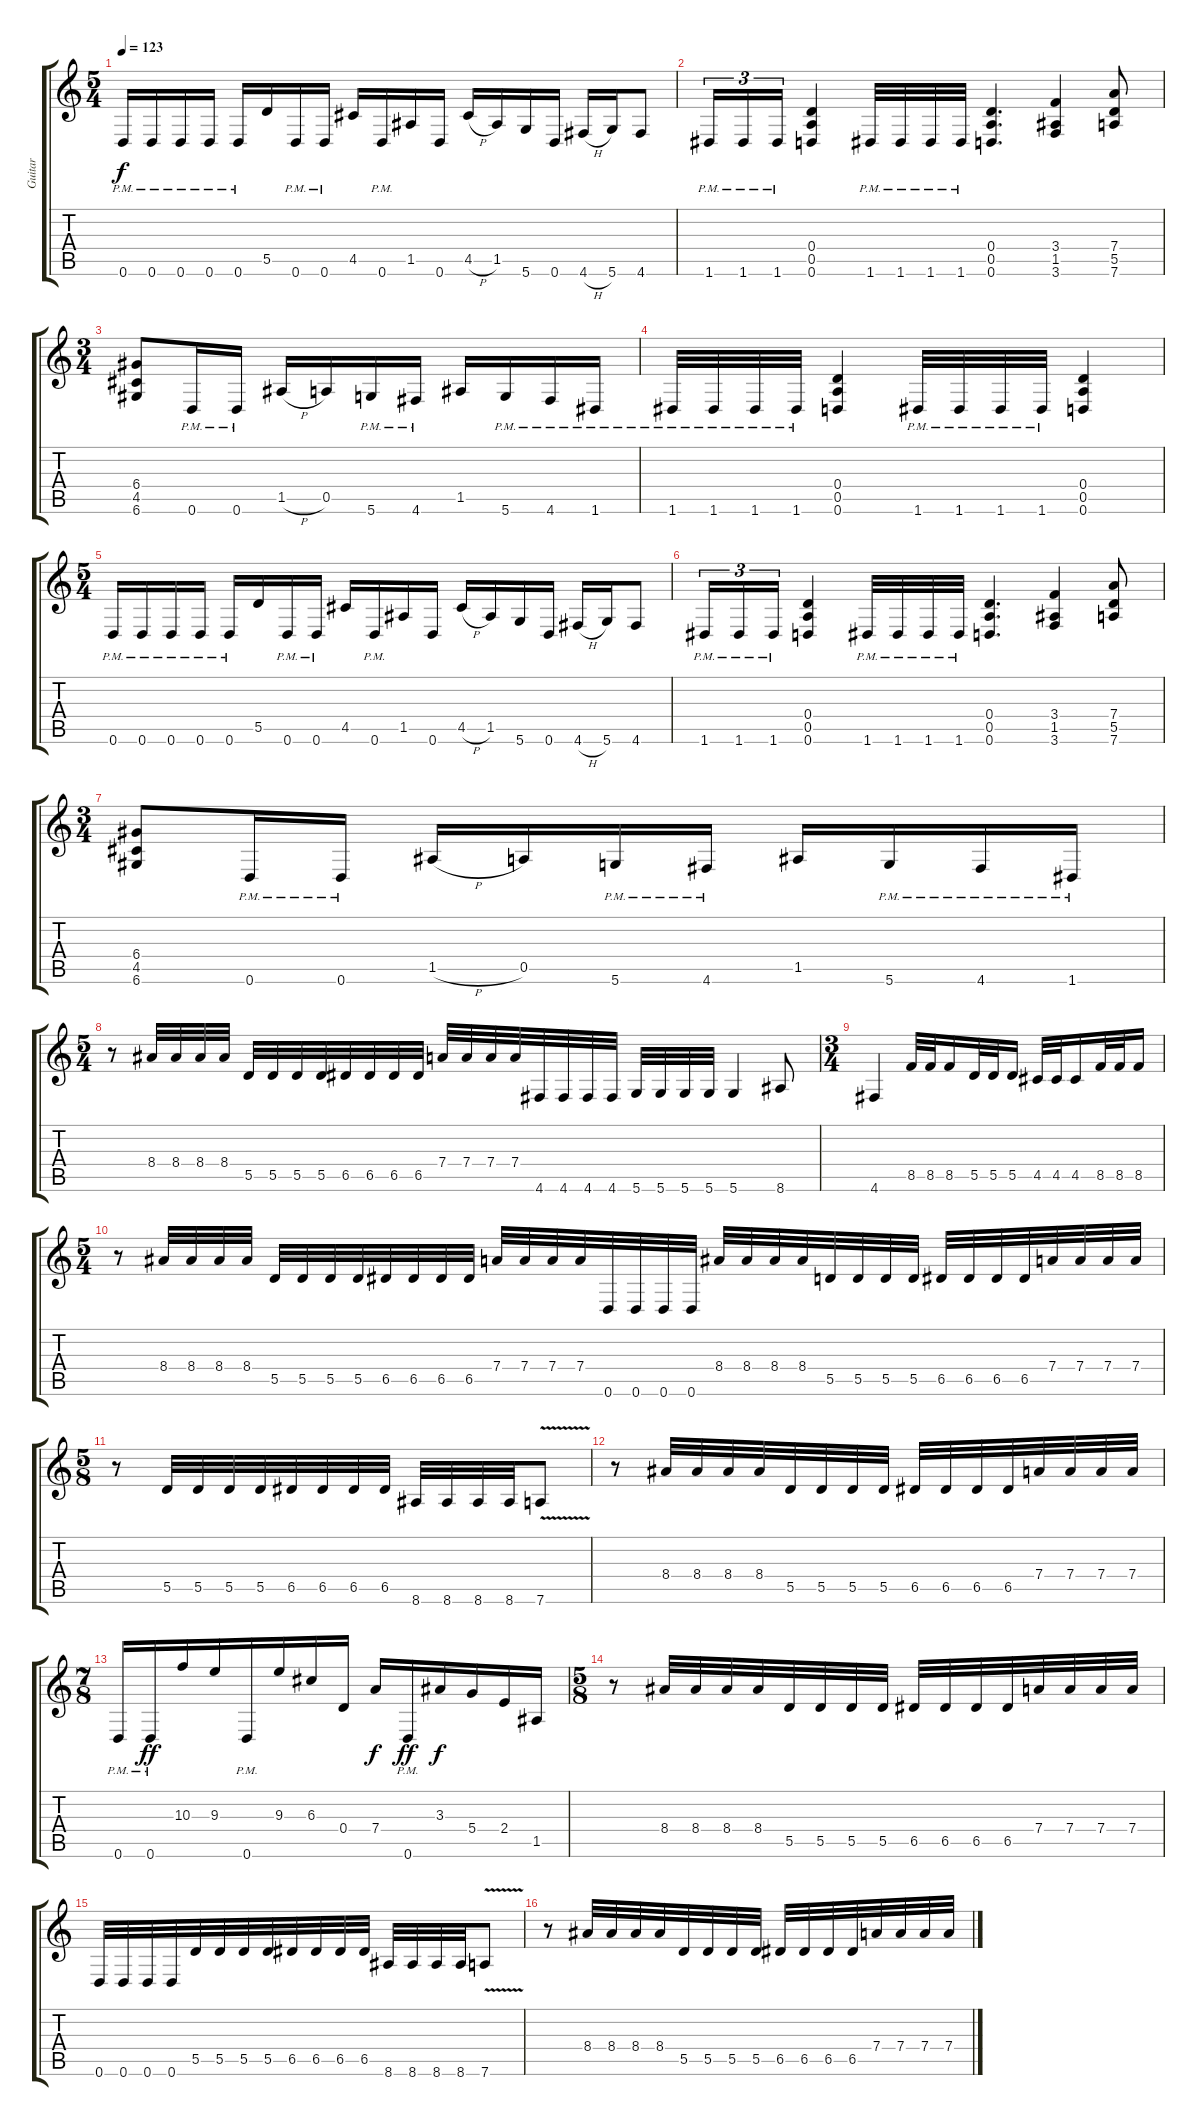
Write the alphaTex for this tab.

\track ("Guitar" "Guitar") {instrument distortionguitar}
\staff {score tabs}
\tuning (E4 B3 G3 D3 A2 D2) {hide}
\ts (5 4)
\tempo 123
\clef g2
\ks c
0.6{pm}.16{dy f} 0.6{pm}.16 0.6{pm}.16 0.6{pm}.16 0.6{pm}.16 5.5.16 0.6{pm}.16 0.6{pm}.16 4.5.16 0.6{pm}.16 1.5.16 0.6.16 4.5{h}.16 1.5.16 5.6.16 0.6.16 4.6{h}.16 5.6.16 4.6.8 |
1.6{pm}.16{tu (3 2)} 1.6{pm}.16{tu (3 2)} 1.6{pm}.16{tu (3 2)} (0.4 0.5 0.6).4 1.6{pm}.32 1.6{pm}.32 1.6{pm}.32 1.6{pm}.32 (0.4 0.5 0.6).4{d} (3.4 1.5 3.6).4 (7.4 5.5 7.6).8 |
\ts (3 4)
(6.4 4.5 6.6).8 0.6{pm}.16 0.6{pm}.16 1.5{h}.16 0.5.16 5.6{pm}.16 4.6{pm}.16 1.5.16 5.6{pm}.16 4.6{pm}.16 1.6{pm}.16 |
1.6{pm}.32 1.6{pm}.32 1.6{pm}.32 1.6{pm}.32 (0.4 0.5 0.6).4 1.6{pm}.32 1.6{pm}.32 1.6{pm}.32 1.6{pm}.32 (0.4 0.5 0.6).4 |
\ts (5 4)
0.6{pm}.16 0.6{pm}.16 0.6{pm}.16 0.6{pm}.16 0.6{pm}.16 5.5.16 0.6{pm}.16 0.6{pm}.16 4.5.16 0.6{pm}.16 1.5.16 0.6.16 4.5{h}.16 1.5.16 5.6.16 0.6.16 4.6{h}.16 5.6.16 4.6.8 |
1.6{pm}.16{tu (3 2)} 1.6{pm}.16{tu (3 2)} 1.6{pm}.16{tu (3 2)} (0.4 0.5 0.6).4 1.6{pm}.32 1.6{pm}.32 1.6{pm}.32 1.6{pm}.32 (0.4 0.5 0.6).4{d} (3.4 1.5 3.6).4 (7.4 5.5 7.6).8 |
\ts (3 4)
(6.4 4.5 6.6).8 0.6{pm}.16 0.6{pm}.16 1.5{h}.16 0.5.16 5.6{pm}.16 4.6{pm}.16 1.5.16 5.6{pm}.16 4.6{pm}.16 1.6{pm}.16 |
\ts (5 4)
r.8 8.4.32 8.4.32 8.4.32 8.4.32 5.5.32 5.5.32 5.5.32 5.5.32 6.5.32 6.5.32 6.5.32 6.5.32 7.4.32 7.4.32 7.4.32 7.4.32 4.6.32 4.6.32 4.6.32 4.6.32 5.6.32 5.6.32 5.6.32 5.6.32 5.6.4 8.6.8 |
\ts (3 4)
4.6.4 8.5.32 8.5.32 8.5.16 5.5.32 5.5.32 5.5.16 4.5.32 4.5.32 4.5.16 8.5.32 8.5.32 8.5.16 |
\ts (5 4)
r.8 8.4.32 8.4.32 8.4.32 8.4.32 5.5.32 5.5.32 5.5.32 5.5.32 6.5.32 6.5.32 6.5.32 6.5.32 7.4.32 7.4.32 7.4.32 7.4.32 0.6.32 0.6.32 0.6.32 0.6.32 8.4.32 8.4.32 8.4.32 8.4.32 5.5.32 5.5.32 5.5.32 5.5.32 6.5.32 6.5.32 6.5.32 6.5.32 7.4.32 7.4.32 7.4.32 7.4.32 |
\ts (5 8)
r.8 5.5.32 5.5.32 5.5.32 5.5.32 6.5.32 6.5.32 6.5.32 6.5.32 8.6.32 8.6.32 8.6.32 8.6.32 7.6{v}.8 |
r.8 8.4.32 8.4.32 8.4.32 8.4.32 5.5.32 5.5.32 5.5.32 5.5.32 6.5.32 6.5.32 6.5.32 6.5.32 7.4.32 7.4.32 7.4.32 7.4.32 |
\ts (7 8)
0.6{pm}.16 0.6{pm}.16{dy ff} 10.3.16 9.3.16 0.6{pm}.16 9.3.16 6.3.16 0.4.16 7.4.16{dy f} 0.6{pm}.16{dy ff} 3.3.16{dy f} 5.4.16 2.4.16 1.5.16 |
\ts (5 8)
r.8 8.4.32 8.4.32 8.4.32 8.4.32 5.5.32 5.5.32 5.5.32 5.5.32 6.5.32 6.5.32 6.5.32 6.5.32 7.4.32 7.4.32 7.4.32 7.4.32 |
0.6.32 0.6.32 0.6.32 0.6.32 5.5.32 5.5.32 5.5.32 5.5.32 6.5.32 6.5.32 6.5.32 6.5.32 8.6.32 8.6.32 8.6.32 8.6.32 7.6{v}.8 |
r.8 8.4.32 8.4.32 8.4.32 8.4.32 5.5.32 5.5.32 5.5.32 5.5.32 6.5.32 6.5.32 6.5.32 6.5.32 7.4.32 7.4.32 7.4.32 7.4.32
